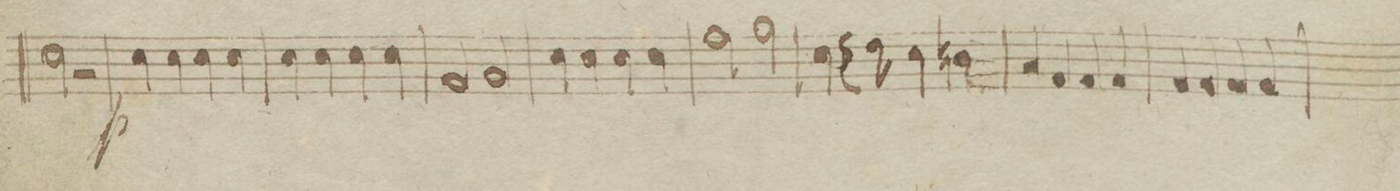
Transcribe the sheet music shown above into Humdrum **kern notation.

**kern	**dynam
*I"Viola	*
*clefC3	*
*k[f#]	*
*met(c|)	*
*M4/4	*
2d\	.
2r	.
=93	=93
4d\	p
4d\	.
4d\	.
4d\	.
=94	=94
4d\	.
4d\	.
4d\	.
4d\	.
=95	=95
2G/	.
2A/	.
=96	=96
4d\	.
4d\	.
4d\	.
4d\	.
=97	=97
2g\	.
2a\	.
=98	=98
4d\	.
8r	.
8e\	.
4d\	.
4cn\	.
=99	=99
4B/	.
4G/	.
4G/	.
4G/	.
=100	=100
4G/	.
4G/	.
4G/	.
4G/	.
=101	=101
*-	*-
